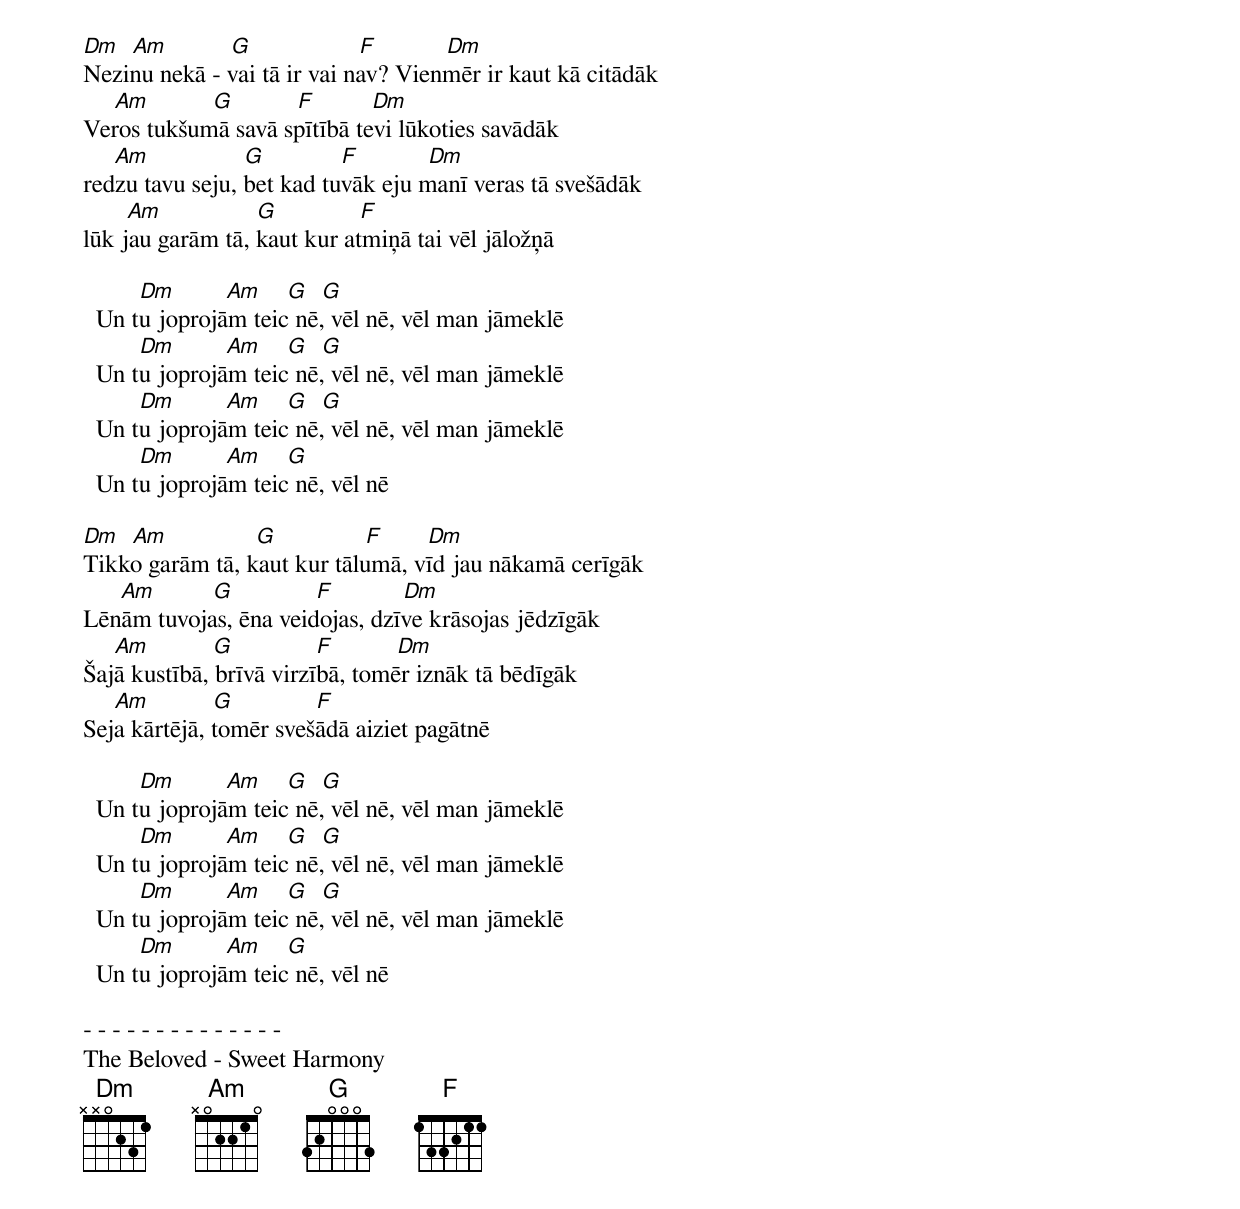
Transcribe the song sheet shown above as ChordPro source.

[Dm]  [Am]          [G]                 [F]           [Dm]
Nezinu nekā - vai tā ir vai nav? Vienmēr ir kaut kā citādāk
     [Am]          [G]          [F]         [Dm]
Veros tukšumā savā spītībā tevi lūkoties savādāk
     [Am]               [G]            [F]           [Dm]
redzu tavu seju, bet kad tuvāk eju manī veras tā svešādāk
       [Am]               [G]             [F]
lūk jau garām tā, kaut kur atmiņā tai vēl jāložņā

         [Dm]        [Am]    [G]  [G]
  Un tu joprojām teic nē, vēl nē, vēl man jāmeklē
         [Dm]        [Am]    [G]  [G]
  Un tu joprojām teic nē, vēl nē, vēl man jāmeklē
         [Dm]        [Am]    [G]  [G]
  Un tu joprojām teic nē, vēl nē, vēl man jāmeklē
         [Dm]        [Am]    [G]
  Un tu joprojām teic nē, vēl nē

[Dm]  [Am]              [G]              [F]       [Dm]
Tikko garām tā, kaut kur tālumā, vīd jau nākamā cerīgāk
      [Am]         [G]             [F]           [Dm]
Lēnām tuvojas, ēna veidojas, dzīve krāsojas jēdzīgāk
     [Am]          [G]             [F]          [Dm]
Šajā kustībā, brīvā virzībā, tomēr iznāk tā bēdīgāk
     [Am]          [G]             [F]
Seja kārtējā, tomēr svešādā aiziet pagātnē

         [Dm]        [Am]    [G]  [G]
  Un tu joprojām teic nē, vēl nē, vēl man jāmeklē
         [Dm]        [Am]    [G]  [G]
  Un tu joprojām teic nē, vēl nē, vēl man jāmeklē
         [Dm]        [Am]    [G]  [G]
  Un tu joprojām teic nē, vēl nē, vēl man jāmeklē
         [Dm]        [Am]    [G]
  Un tu joprojām teic nē, vēl nē

- - - - - - - - - - - - - -
The Beloved - Sweet Harmony
